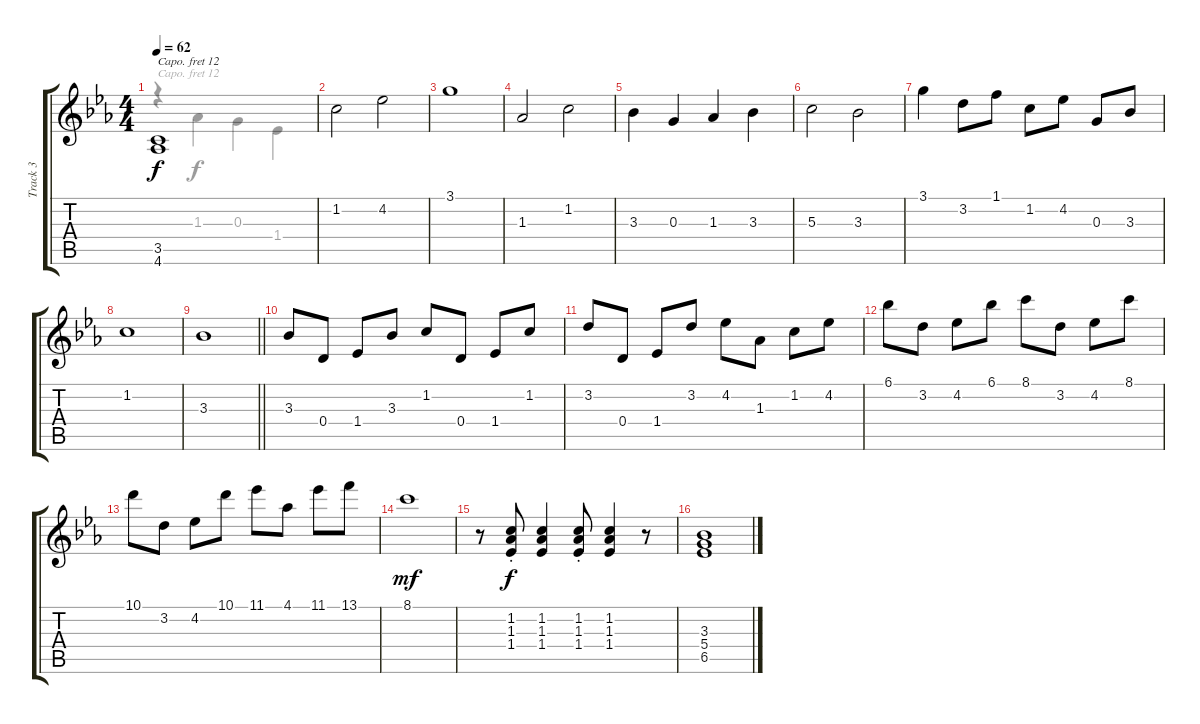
\track ("Track 3" "Track 3") {instrument stringensemble1}
\staff {score tabs}
\capo 12
\tuning (E4 B3 G3 D3 A2 E2) {hide}
\voice
\ts (4 4)
\tempo 62
\clef g2
\ks eb
(3.5 4.6).1{dy f} |
1.2.2 4.2.2 |
3.1.1 |
1.3.2 1.2.2 |
3.3.4 0.3.4 1.3.4 3.3.4 |
5.3.2 3.3.2 |
3.1.4 3.2.8 1.1.8 1.2.8 4.2.8 0.3.8 3.3.8 |
1.2.1 |
\barLineRight lightlight
3.3.1 |
3.3.8 0.4.8 1.4.8 3.3.8 1.2.8 0.4.8 1.4.8 1.2.8 |
3.2.8 0.4.8 1.4.8 3.2.8 4.2.8 1.3.8 1.2.8 4.2.8 |
6.1.8 3.2.8 4.2.8 6.1.8 8.1.8 3.2.8 4.2.8 8.1.8 |
10.1.8 3.2.8 4.2.8 10.1.8 11.1.8 4.1.8 11.1.8 13.1.8 |
8.1.1{dy mf} |
r.8 (1.2{st} 1.3{st} 1.4{st}).8{dy f} (1.2 1.3 1.4).4 (1.2{st} 1.3{st} 1.4{st}).8 (1.2 1.3 1.4).4 r.8 |
(3.3 5.4 6.5).1
\voice
\clef g2
\ottava regular
\simile none
\ks eb
r.4{dy f} 1.3.4 0.3.4 1.4.4 |
|
|
|
|
|
|
|
\barLineRight lightlight
|
|
|
|
|
|
|
